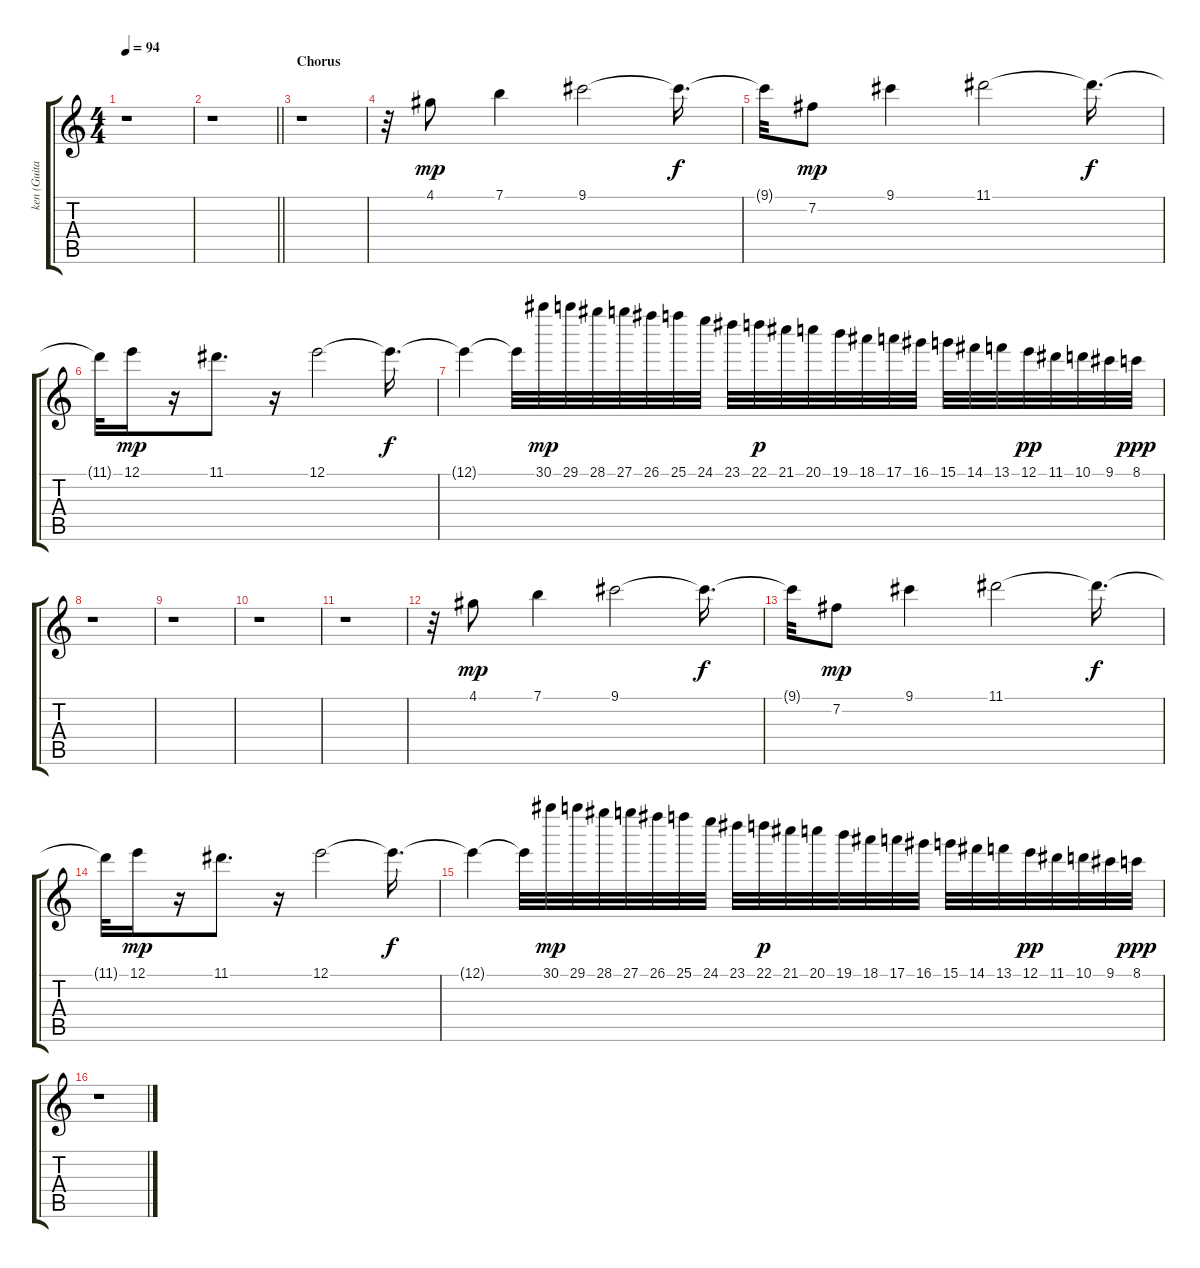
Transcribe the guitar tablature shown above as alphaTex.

\track ("ken (Guitar) V" "ken (Guita") {instrument overdrivenguitar}
\staff {score tabs}
\tuning (E4 B3 G3 D3 A2 E2) {hide}
\ts (4 4)
\tempo 94
\clef g2
\ks c
r.1{dy ppp} |
\barLineRight lightlight
r.1 |
\section ("" "Chorus")
r.1 |
r.32 4.1.8{dy mp} 7.1.4 9.1.2 9.1{t}.16{d dy f} |
9.1{t}.32 7.2.8{dy mp} 9.1.4 11.1.2 11.1{t}.16{d dy f} |
11.1{t}.32 12.1.16{dy mp} r.16 11.1.8{d} r.16 12.1.2 12.1{t}.16{d dy f} |
12.1{t}.4 12.1{t}.32 30.1.32{dy mp} 29.1.32 28.1.32 27.1.32 26.1.32 25.1.32 24.1.32 23.1.32 22.1.32{dy p} 21.1.32 20.1.32 19.1.32 18.1.32 17.1.32 16.1.32 15.1.32 14.1.32 13.1.32 12.1.32{dy pp} 11.1.32 10.1.32 9.1.32 8.1.32{dy ppp} |
r.1 |
r.1 |
r.1 |
r.1 |
r.32 4.1.8{dy mp} 7.1.4 9.1.2 9.1{t}.16{d dy f} |
9.1{t}.32 7.2.8{dy mp} 9.1.4 11.1.2 11.1{t}.16{d dy f} |
11.1{t}.32 12.1.16{dy mp} r.16 11.1.8{d} r.16 12.1.2 12.1{t}.16{d dy f} |
12.1{t}.4 12.1{t}.32 30.1.32{dy mp} 29.1.32 28.1.32 27.1.32 26.1.32 25.1.32 24.1.32 23.1.32 22.1.32{dy p} 21.1.32 20.1.32 19.1.32 18.1.32 17.1.32 16.1.32 15.1.32 14.1.32 13.1.32 12.1.32{dy pp} 11.1.32 10.1.32 9.1.32 8.1.32{dy ppp} |
r.1
